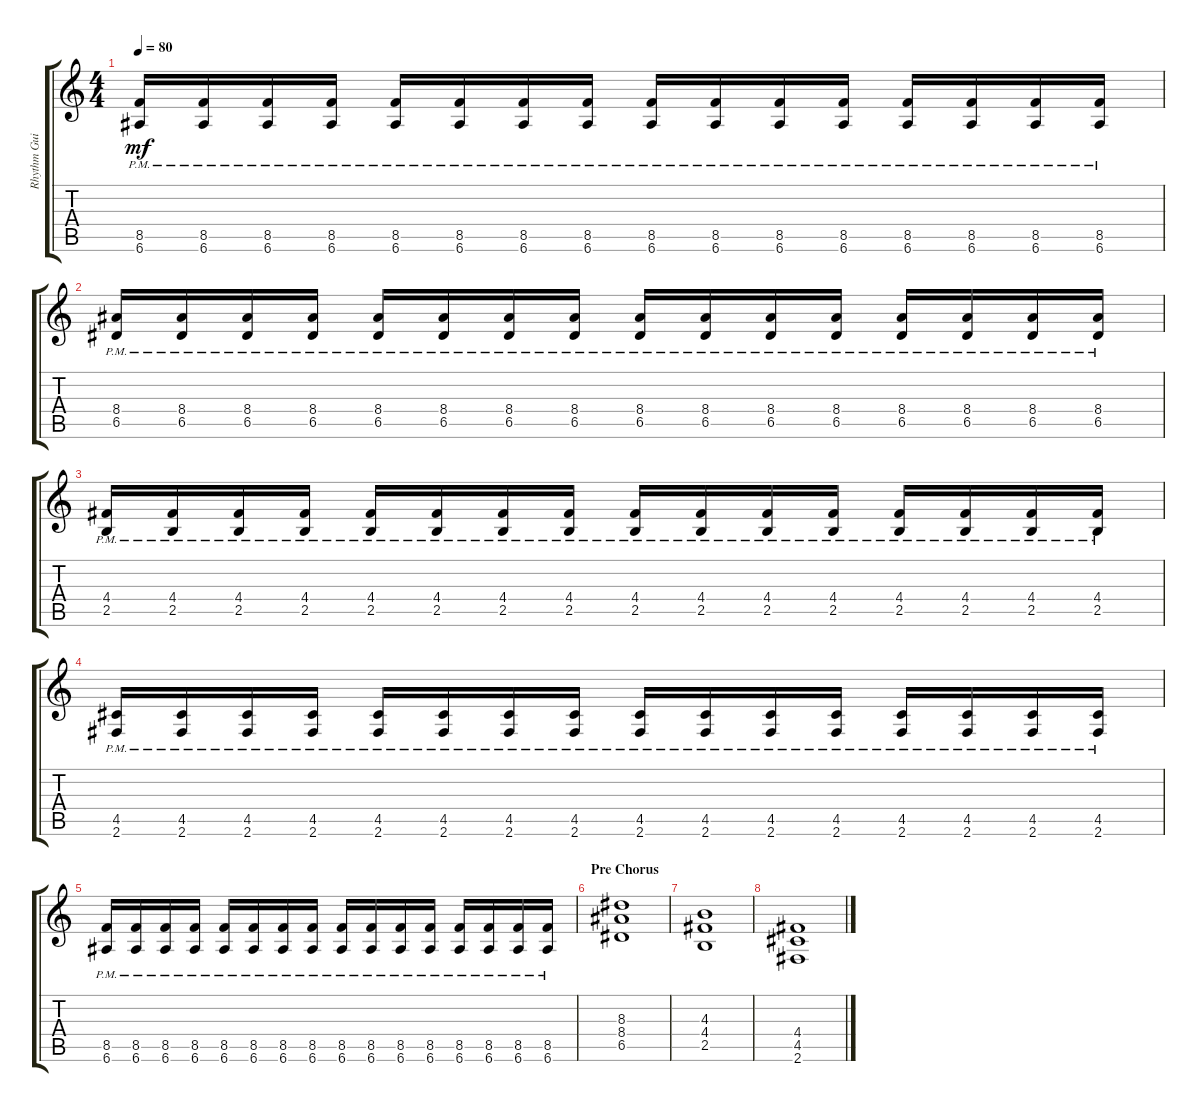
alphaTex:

\track ("Rhythm Guitar" "Rhythm Gui") {instrument overdrivenguitar}
\staff {score tabs}
\tuning (E4 B3 G3 D3 A2 E2) {hide}
\ts (4 4)
\tempo 80
\clef g2
\ks c
(8.5{pm} 6.6{pm}).16{dy mf} (8.5{pm} 6.6{pm}).16 (8.5{pm} 6.6{pm}).16 (8.5{pm} 6.6{pm}).16 (8.5{pm} 6.6{pm}).16 (8.5{pm} 6.6{pm}).16 (8.5{pm} 6.6{pm}).16 (8.5{pm} 6.6{pm}).16 (8.5{pm} 6.6{pm}).16 (8.5{pm} 6.6{pm}).16 (8.5{pm} 6.6{pm}).16 (8.5{pm} 6.6{pm}).16 (8.5{pm} 6.6{pm}).16 (8.5{pm} 6.6{pm}).16 (8.5{pm} 6.6{pm}).16 (8.5{pm} 6.6{pm}).16 |
(8.4{pm} 6.5{pm}).16 (8.4{pm} 6.5{pm}).16 (8.4{pm} 6.5{pm}).16 (8.4{pm} 6.5{pm}).16 (8.4{pm} 6.5{pm}).16 (8.4{pm} 6.5{pm}).16 (8.4{pm} 6.5{pm}).16 (8.4{pm} 6.5{pm}).16 (8.4{pm} 6.5{pm}).16 (8.4{pm} 6.5{pm}).16 (8.4{pm} 6.5{pm}).16 (8.4{pm} 6.5{pm}).16 (8.4{pm} 6.5{pm}).16 (8.4{pm} 6.5{pm}).16 (8.4{pm} 6.5{pm}).16 (8.4{pm} 6.5{pm}).16 |
(4.4{pm} 2.5{pm}).16 (4.4{pm} 2.5{pm}).16 (4.4{pm} 2.5{pm}).16 (4.4{pm} 2.5{pm}).16 (4.4{pm} 2.5{pm}).16 (4.4{pm} 2.5{pm}).16 (4.4{pm} 2.5{pm}).16 (4.4{pm} 2.5{pm}).16 (4.4{pm} 2.5{pm}).16 (4.4{pm} 2.5{pm}).16 (4.4{pm} 2.5{pm}).16 (4.4{pm} 2.5{pm}).16 (4.4{pm} 2.5{pm}).16 (4.4{pm} 2.5{pm}).16 (4.4{pm} 2.5{pm}).16 (4.4{pm} 2.5{pm}).16 |
(4.5{pm} 2.6{pm}).16 (4.5{pm} 2.6{pm}).16 (4.5{pm} 2.6{pm}).16 (4.5{pm} 2.6{pm}).16 (4.5{pm} 2.6{pm}).16 (4.5{pm} 2.6{pm}).16 (4.5{pm} 2.6{pm}).16 (4.5{pm} 2.6{pm}).16 (4.5{pm} 2.6{pm}).16 (4.5{pm} 2.6{pm}).16 (4.5{pm} 2.6{pm}).16 (4.5{pm} 2.6{pm}).16 (4.5{pm} 2.6{pm}).16 (4.5{pm} 2.6{pm}).16 (4.5{pm} 2.6{pm}).16 (4.5{pm} 2.6{pm}).16 |
(8.5{pm} 6.6{pm}).16 (8.5{pm} 6.6{pm}).16 (8.5{pm} 6.6{pm}).16 (8.5{pm} 6.6{pm}).16 (8.5{pm} 6.6{pm}).16 (8.5{pm} 6.6{pm}).16 (8.5{pm} 6.6{pm}).16 (8.5{pm} 6.6{pm}).16 (8.5{pm} 6.6{pm}).16 (8.5{pm} 6.6{pm}).16 (8.5{pm} 6.6{pm}).16 (8.5{pm} 6.6{pm}).16 (8.5{pm} 6.6{pm}).16 (8.5{pm} 6.6{pm}).16 (8.5{pm} 6.6{pm}).16 (8.5{pm} 6.6{pm}).16 |
\section ("" "Pre Chorus")
(8.3 8.4 6.5).1 |
(4.3 4.4 2.5).1 |
(4.4 4.5 2.6).1
